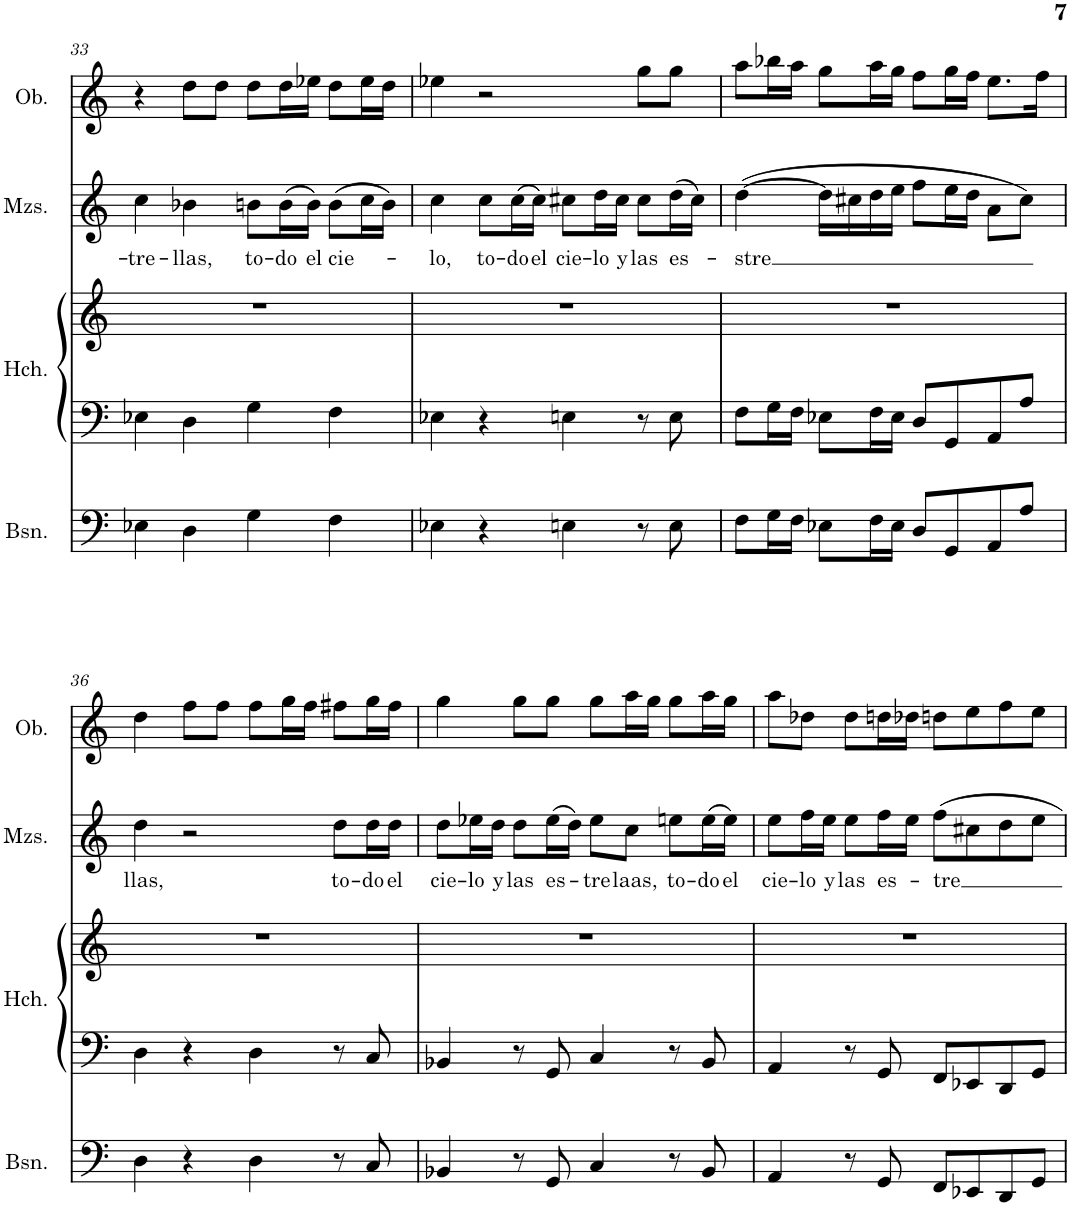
**kern	**kern	**kern	**kern	**text	**kern
*part4	*part3	*part3	*part2	*part2	*part1
*staff5	*staff4	*staff3	*staff2	*staff2	*staff1
*I"Bassoon	*I"Harpsichord	*	*I"Mezzo-soprano	*	*I"Oboe
*I'Bsn.	*I'Hch.	*	*I'Mzs.	*	*I'Ob.
!!LO:PB:g=z
*clefF4	*clefF4	*clefG2	*clefG2	*	*clefG2
*k[]	*k[]	*k[]	*k[]	*	*k[]
*M4/4	*M4/4	*M4/4	*M4/4	*	*M4/4
=33	=33	=33	=33	=33	=33
!	!	!	!	!LO:LY:b	!
4E-X\	4E-X\	1r	4cc\	-tre-	4r
!	!	!	!	!LO:LY:b	!
4D\	4D\	.	4b-X\	-llas,	8dd\L
.	.	.	.	.	8dd\J
!	!	!	!	!LO:LY:b	!
4G\	4G\	.	8bn\L	to-	8dd\L
!	!	!	!	!LO:LY:b	!
.	.	.	(16b\L	-do	16dd\L
!	!	!	!	!LO:LY:b	!
.	.	.	16b\JJ)	el	16ee-X\JJ
!	!	!	!	!LO:LY:b	!
4F\	4F\	.	(8b\L	cie-	8dd\L
.	.	.	16cc\L	.	16ee-\L
.	.	.	16b\JJ)	.	16dd\JJ
=34	=34	=34	=34	=34	=34
!	!	!	!	!LO:LY:b	!
4E-X\	4E-X\	1r	4cc\	-lo,	4ee-X\
!	!	!	!	!LO:LY:b	!
4r	4r	.	8cc\L	to-	2r
!	!	!	!	!LO:LY:b	!
.	.	.	(16cc\L	-do	.
!	!	!	!	!LO:LY:b	!
.	.	.	16cc\JJ)	el	.
!	!	!	!	!LO:LY:b	!
4En\	4En\	.	8cc#X\L	cie-	.
!	!	!	!	!LO:LY:b	!
.	.	.	16dd\L	-lo	.
!	!	!	!	!LO:LY:b	!
.	.	.	16cc#\JJ	y	.
!	!	!	!	!LO:LY:b	!
8r	8r	.	8cc#\L	las	8gg\L
!	!	!	!	!LO:LY:b	!
8E\	8E\	.	(16dd\L	es-	8gg\J
.	.	.	16cc#\JJ)	.	.
=35	=35	=35	=35	=35	=35
!	!	!	!	!LO:LY:b	!
8F\L	8F\L	1r	([4dd\	-stre	8aa\L
16G\L	16G\L	.	.	.	16bb-X\L
16F\JJ	16F\JJ	.	.	.	16aa\JJ
8E-X\L	8E-X\L	.	16dd\LL]	.	8gg\L
.	.	.	16cc#X\	.	.
16F\L	16F\L	.	16dd\	.	16aa\L
16E-\JJ	16E-\JJ	.	16ee\JJ	.	16gg\JJ
8D/L	8D/L	.	8ff\L	.	8ff\L
8GG/	8GG/	.	16ee\L	.	16gg\L
.	.	.	16dd\JJ	.	16ff\JJ
8AA/	8AA/	.	8a\L	.	8.ee\L
8A/J	8A/J	.	8cc#\J)	.	.
.	.	.	.	.	16ff\Jk
!!LO:LB:g=z
=36	=36	=36	=36	=36	=36
!	!	!	!	!LO:LY:b	!
4D\	4D\	1r	4dd\	llas,	4dd\
4r	4r	.	2r	.	8ff\L
.	.	.	.	.	8ff\J
4D\	4D\	.	.	.	8ff\L
.	.	.	.	.	16gg\L
.	.	.	.	.	16ff\JJ
!	!	!	!	!LO:LY:b	!
8r	8r	.	8dd\L	to-	8ff#X\L
!	!	!	!	!LO:LY:b	!
8C/	8C/	.	16dd\L	-do	16gg\L
!	!	!	!	!LO:LY:b	!
.	.	.	16dd\JJ	el	16ff#\JJ
=37	=37	=37	=37	=37	=37
!	!	!	!	!LO:LY:b	!
4BB-X/	4BB-X/	1r	8dd\L	cie-	4gg\
!	!	!	!	!LO:LY:b	!
.	.	.	16ee-X\L	-lo	.
!	!	!	!	!LO:LY:b	!
.	.	.	16dd\JJ	y	.
!	!	!	!	!LO:LY:b	!
8r	8r	.	8dd\L	las	8gg\L
!	!	!	!	!LO:LY:b	!
8GG/	8GG/	.	(16ee-\L	es-	8gg\J
.	.	.	16dd\JJ)	.	.
!	!	!	!	!LO:LY:b	!
4C/	4C/	.	8ee-\L	-tre	8gg\L
!	!	!	!	!LO:LY:b	!
.	.	.	8cc\J	laas,	16aa\L
.	.	.	.	.	16gg\JJ
!	!	!	!	!LO:LY:b	!
8r	8r	.	8een\L	to-	8gg\L
!	!	!	!	!LO:LY:b	!
8BB-/	8BB-/	.	(16ee\L	-do	16aa\L
!	!	!	!	!LO:LY:b	!
.	.	.	16ee\JJ)	el	16gg\JJ
=38	=38	=38	=38	=38	=38
!	!	!	!	!LO:LY:b	!
4AA/	4AA/	1r	8ee\L	cie-	8aa\L
!	!	!	!	!LO:LY:b	!
.	.	.	16ff\L	-lo	8dd-X\J
!	!	!	!	!LO:LY:b	!
.	.	.	16ee\JJ	y	.
!	!	!	!	!LO:LY:b	!
8r	8r	.	8ee\L	las	8dd-\L
!	!	!	!	!LO:LY:b	!
8GG/	8GG/	.	16ff\L	es-	16ddn\L
.	.	.	16ee\JJ	.	16dd-X\JJ
!	!	!	!	!LO:LY:b	!
8FF/L	8FF/L	.	8ff\L	-tre	8ddn\L
8EE-X/	8EE-X/	.	8cc#X\	.	8ee\
8DD/	8DD/	.	8dd\	.	8ff\
8GG/J	8GG/J	.	8ee\J	.	8ee\J
=	=	=	=	=	=
*-	*-	*-	*-	*-	*-
